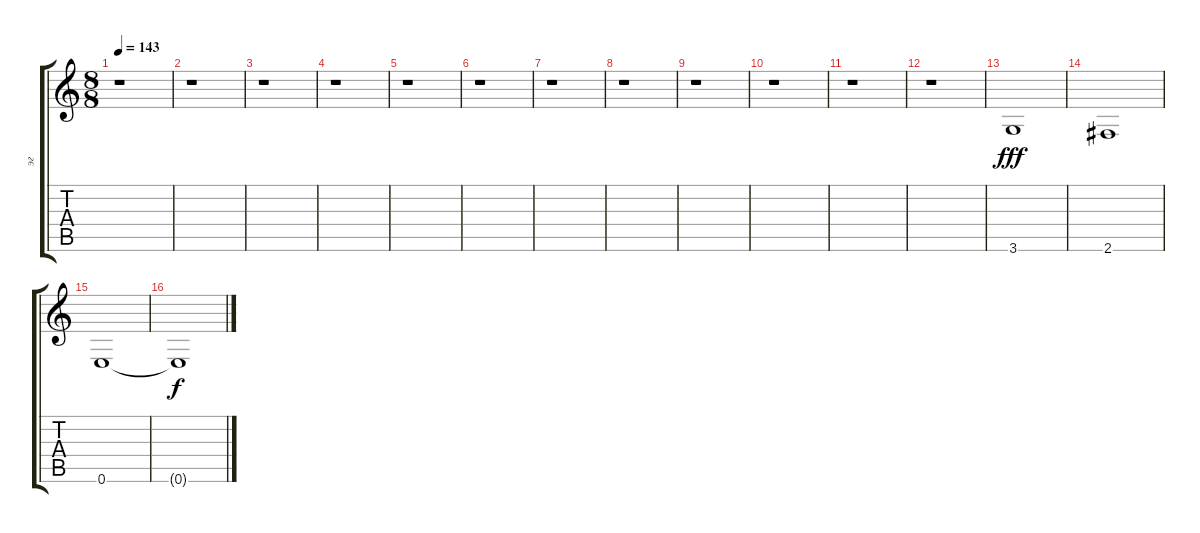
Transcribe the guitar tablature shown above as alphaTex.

\track ("эг" "эг") {instrument overdrivenguitar}
\staff {score tabs}
\tuning (E4 B3 G3 D3 A2 E2) {hide}
\ts (8 8)
\tempo 143
\clef g2
\ks c
r.1{dy fff instrument overdrivenguitar} |
r.1 |
r.1 |
r.1 |
r.1 |
r.1 |
r.1 |
r.1 |
r.1 |
r.1 |
r.1 |
r.1 |
3.6.1 |
2.6.1 |
0.6.1 |
0.6{t}.1{dy f}
